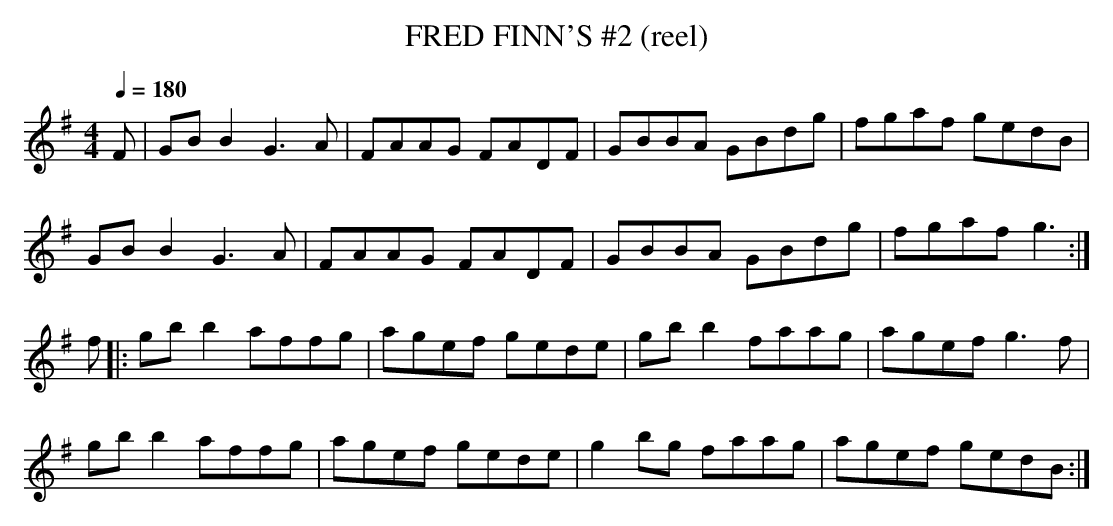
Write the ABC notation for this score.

X:1
T:FRED FINN'S #2 (reel)
Q:1/4=180
L:1/8
M:4/4
K:G
F|GBB2 G3A|FAAG FADF|GBBA GBdg|fgaf gedB|
GB B2 G3 A|FAAG FADF|GBBA GBdg|fgaf g3 :|
f|: gbb2 affg|agef gede|gbb2 faag|agef g3f|
gbb2 affg|agef gede|g2 bg faag|agef gedB :|
